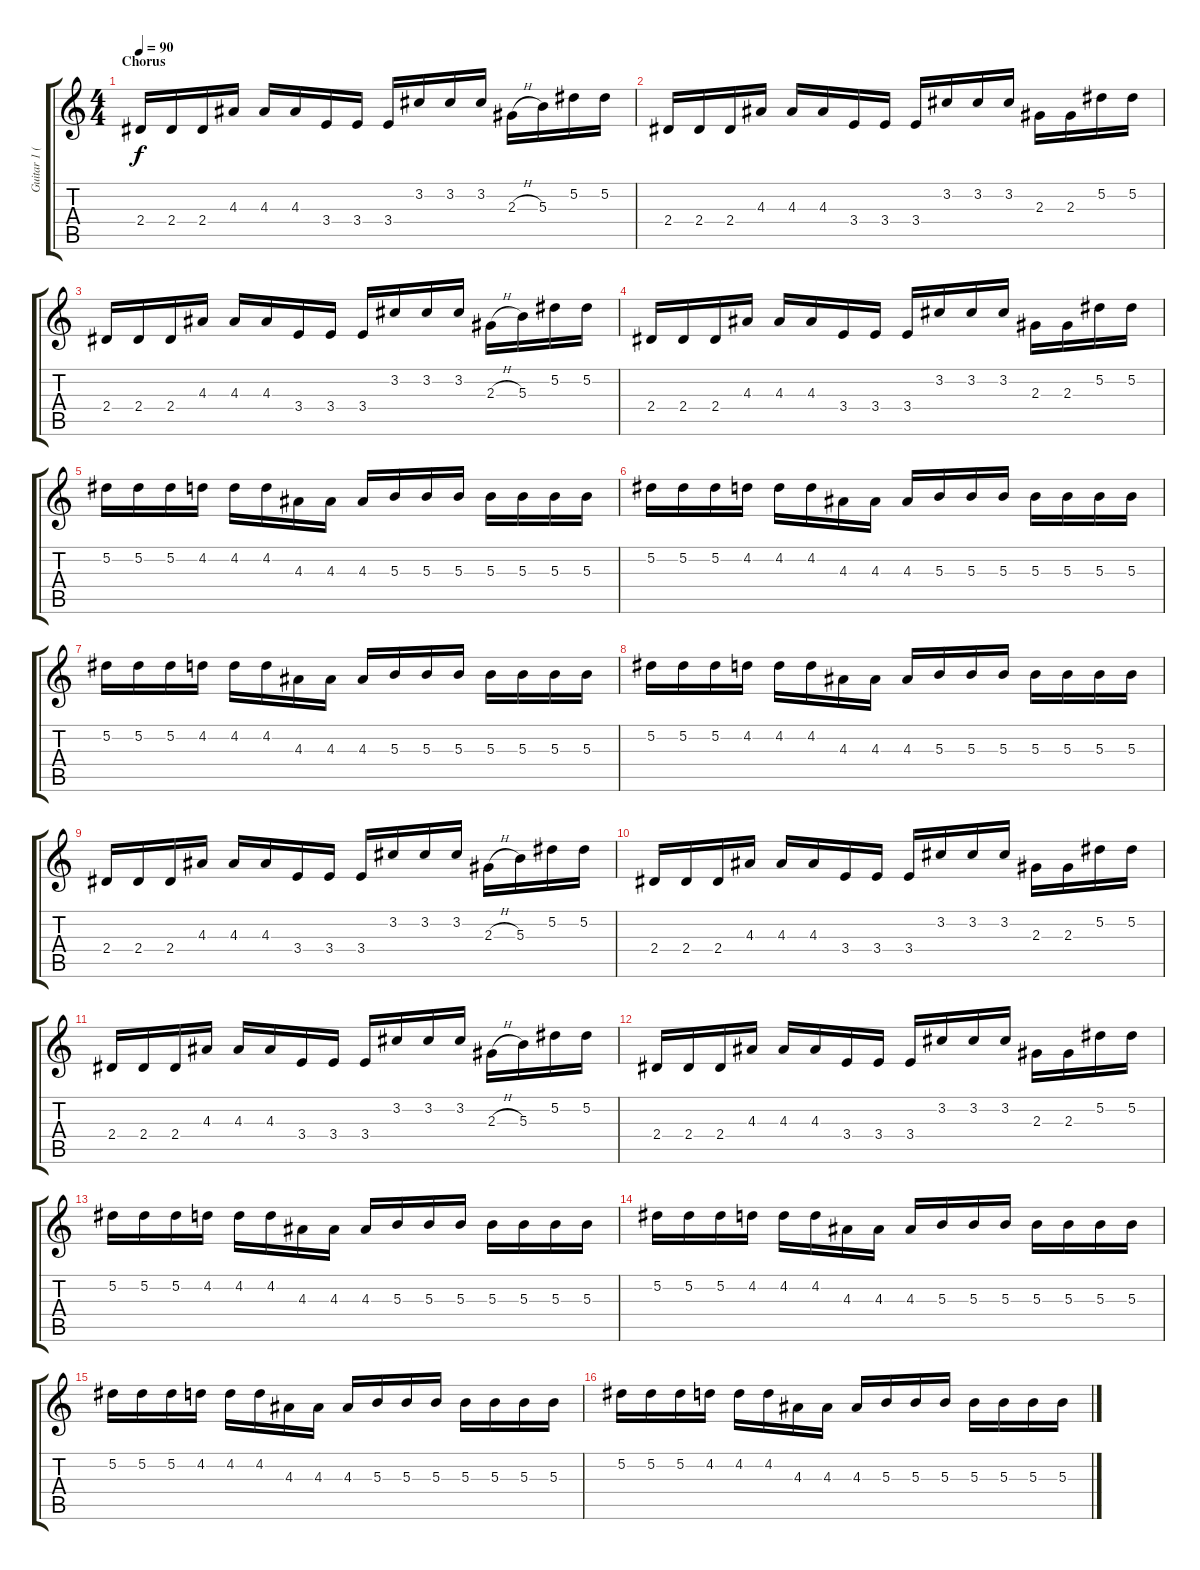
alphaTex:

\track ("Guitar 1 (Eb)" "Guitar 1 (") {instrument overdrivenguitar}
\staff {score tabs}
\tuning (Eb4 Bb3 Gb3 Db3 Ab2 Eb2) {hide}
\ts (4 4)
\section ("" "Chorus")
\tempo 90
\clef g2
\ks c
2.4.16{dy f volume 11 instrument overdrivenguitar} 2.4.16 2.4.16 4.3.16 4.3.16 4.3.16 3.4.16 3.4.16 3.4.16 3.2.16 3.2.16 3.2.16 2.3{h}.16 5.3.16 5.2.16 5.2.16 |
2.4.16 2.4.16 2.4.16 4.3.16 4.3.16 4.3.16 3.4.16 3.4.16 3.4.16 3.2.16 3.2.16 3.2.16 2.3.16 2.3.16 5.2.16 5.2.16 |
2.4.16 2.4.16 2.4.16 4.3.16 4.3.16 4.3.16 3.4.16 3.4.16 3.4.16 3.2.16 3.2.16 3.2.16 2.3{h}.16 5.3.16 5.2.16 5.2.16 |
2.4.16 2.4.16 2.4.16 4.3.16 4.3.16 4.3.16 3.4.16 3.4.16 3.4.16 3.2.16 3.2.16 3.2.16 2.3.16 2.3.16 5.2.16 5.2.16 |
5.2.16 5.2.16 5.2.16 4.2.16 4.2.16 4.2.16 4.3.16 4.3.16 4.3.16 5.3.16 5.3.16 5.3.16 5.3.16 5.3.16 5.3.16 5.3.16 |
5.2.16 5.2.16 5.2.16 4.2.16 4.2.16 4.2.16 4.3.16 4.3.16 4.3.16 5.3.16 5.3.16 5.3.16 5.3.16 5.3.16 5.3.16 5.3.16 |
5.2.16 5.2.16 5.2.16 4.2.16 4.2.16 4.2.16 4.3.16 4.3.16 4.3.16 5.3.16 5.3.16 5.3.16 5.3.16 5.3.16 5.3.16 5.3.16 |
5.2.16 5.2.16 5.2.16 4.2.16 4.2.16 4.2.16 4.3.16 4.3.16 4.3.16 5.3.16 5.3.16 5.3.16 5.3.16 5.3.16 5.3.16 5.3.16 |
2.4.16{volume 11 instrument overdrivenguitar} 2.4.16 2.4.16 4.3.16 4.3.16 4.3.16 3.4.16 3.4.16 3.4.16 3.2.16 3.2.16 3.2.16 2.3{h}.16 5.3.16 5.2.16 5.2.16 |
2.4.16 2.4.16 2.4.16 4.3.16 4.3.16 4.3.16 3.4.16 3.4.16 3.4.16 3.2.16 3.2.16 3.2.16 2.3.16 2.3.16 5.2.16 5.2.16 |
2.4.16 2.4.16 2.4.16 4.3.16 4.3.16 4.3.16 3.4.16 3.4.16 3.4.16 3.2.16 3.2.16 3.2.16 2.3{h}.16 5.3.16 5.2.16 5.2.16 |
2.4.16 2.4.16 2.4.16 4.3.16 4.3.16 4.3.16 3.4.16 3.4.16 3.4.16 3.2.16 3.2.16 3.2.16 2.3.16 2.3.16 5.2.16 5.2.16 |
5.2.16 5.2.16 5.2.16 4.2.16 4.2.16 4.2.16 4.3.16 4.3.16 4.3.16 5.3.16 5.3.16 5.3.16 5.3.16 5.3.16 5.3.16 5.3.16 |
5.2.16 5.2.16 5.2.16 4.2.16 4.2.16 4.2.16 4.3.16 4.3.16 4.3.16 5.3.16 5.3.16 5.3.16 5.3.16 5.3.16 5.3.16 5.3.16 |
5.2.16 5.2.16 5.2.16 4.2.16 4.2.16 4.2.16 4.3.16 4.3.16 4.3.16 5.3.16 5.3.16 5.3.16 5.3.16 5.3.16 5.3.16 5.3.16 |
5.2.16 5.2.16 5.2.16 4.2.16 4.2.16 4.2.16 4.3.16 4.3.16 4.3.16 5.3.16 5.3.16 5.3.16 5.3.16 5.3.16 5.3.16 5.3.16
